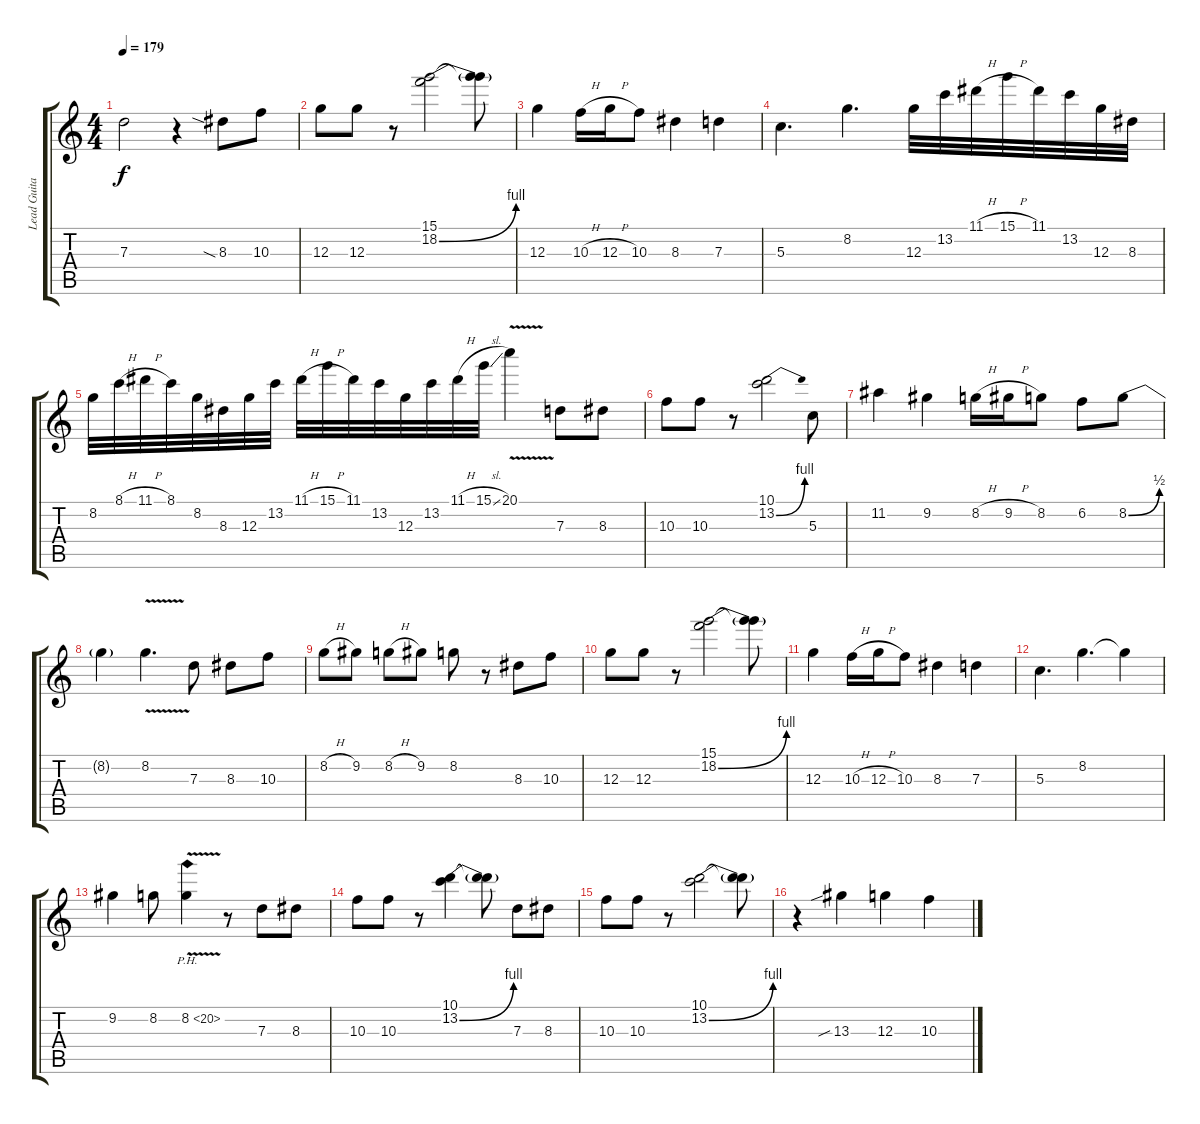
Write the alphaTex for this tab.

\track ("Lead Guitar" "Lead Guita") {instrument distortionguitar}
\staff {score tabs}
\tuning (E4 B3 G3 D3 A2 E2) {hide}
\ts (4 4)
\tempo 179
\clef g2
\ks c
7.3{t}.2{dy f} r.4 8.3{sia}.8 10.3.8 |
12.3.8 12.3.8 r.8 (15.1 18.2{be (bend 0 0 60 4)}).2 (15.1{t} 18.2{t}).8 |
12.3.4 10.3{h}.16 12.3{h}.16 10.3.8 8.3.4 7.3.4 |
5.3.4{d} 8.2.4{d} 12.3.32 13.2.32 11.1{h}.32 15.1{h}.32 11.1.32 13.2.32 12.3.32 8.3.32 |
8.2.32 8.1{h}.32 11.1{h}.32 8.1.32 8.2.32 8.3.32 12.3.32 13.2.32 11.1{h}.32 15.1{h}.32 11.1.32 13.2.32 12.3.32 13.2.32 11.1{h}.32 15.1{sl}.32 20.1{v}.4 7.3.8 8.3.8 |
10.3.8 10.3.8 r.8 (10.1 13.2{be (bend 0 0 60 4)}).2 5.3.8 |
11.2.4 9.2.4 8.2{h}.16 9.2{h}.16 8.2.8 6.2.8 8.2{be (bend 0 0 60 2)}.8 |
8.2{t}.4 8.2{v}.4{d} 7.3.8 8.3.8 10.3.8 |
8.2{h}.8 9.2.8 8.2{h}.8 9.2.8 8.2.8 r.8 8.3.8 10.3.8 |
12.3.8 12.3.8 r.8 (15.1 18.2{be (bend 0 0 60 4)}).2 (15.1{t} 18.2{t}).8 |
12.3.4 10.3{h}.16 12.3{h}.16 10.3.8 8.3.4 7.3.4 |
5.3.4{d} 8.2.4{d} 8.2{t}.4 |
9.2.4 8.2.8 8.2{ph 12 v}.4 r.8 7.3.8 8.3.8 |
10.3.8 10.3.8 r.8 (10.1 13.2{be (bend 0 0 60 4)}).4 (10.1{t} 13.2{t}).8 7.3.8 8.3.8 |
10.3.8 10.3.8 r.8 (10.1 13.2{be (bend 0 0 60 4)}).2 (10.1{t} 13.2{t}).8 |
r.4 13.3{sib}.4 12.3.4 10.3.4
